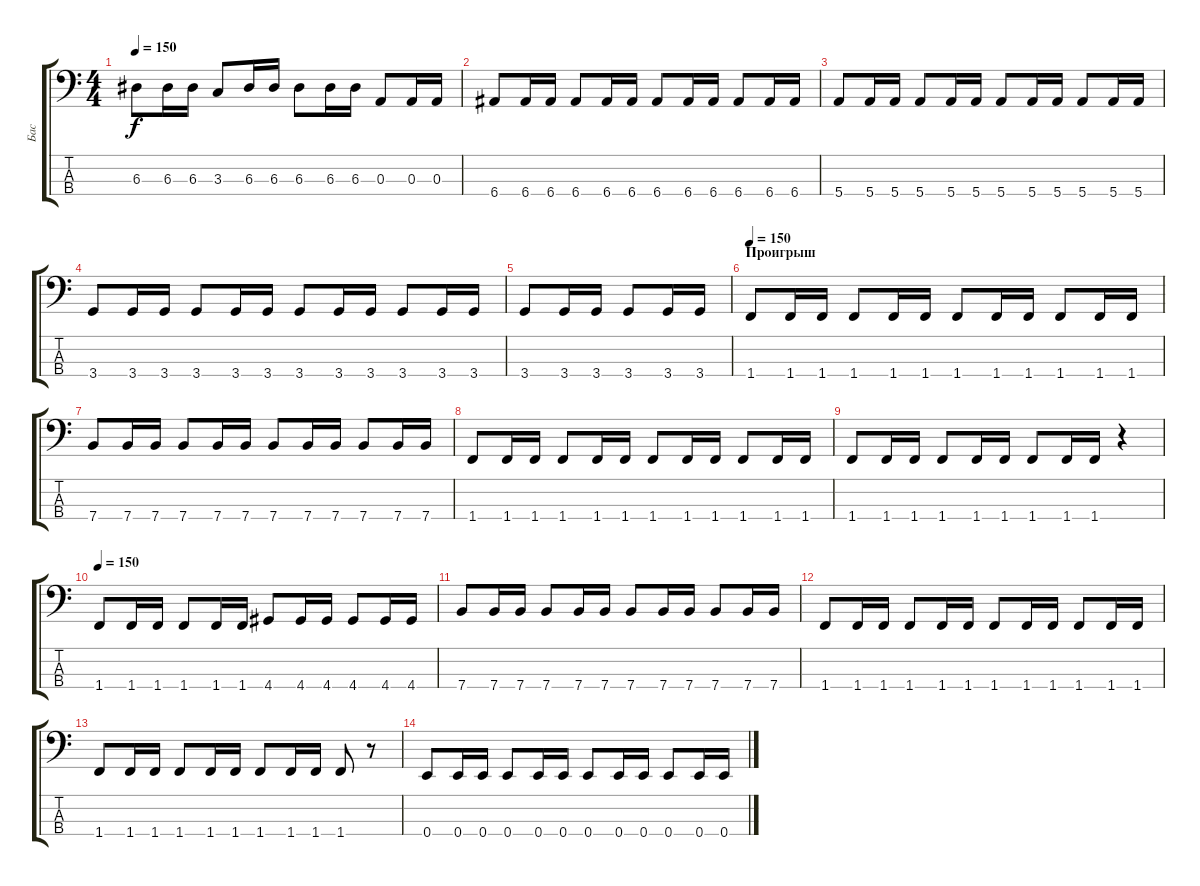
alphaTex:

\track ("Бас" "Бас") {instrument electricbassfinger}
\staff {score tabs}
\tuning (G2 D2 A1 E1) {hide}
\ts (4 4)
\tempo 150
\clef f4
\ks c
6.3.8{dy f} 6.3.16 6.3.16 3.3.8 6.3.16 6.3.16 6.3.8 6.3.16 6.3.16 0.3.8 0.3.16 0.3.16 |
6.4.8 6.4.16 6.4.16 6.4.8 6.4.16 6.4.16 6.4.8 6.4.16 6.4.16 6.4.8 6.4.16 6.4.16 |
5.4.8 5.4.16 5.4.16 5.4.8 5.4.16 5.4.16 5.4.8 5.4.16 5.4.16 5.4.8 5.4.16 5.4.16 |
3.4.8 3.4.16 3.4.16 3.4.8 3.4.16 3.4.16 3.4.8 3.4.16 3.4.16 3.4.8 3.4.16 3.4.16 |
3.4.8 3.4.16 3.4.16 3.4.8 3.4.16 3.4.16 |
\section ("" "Проигрыш")
\tempo 150
1.4.8 1.4.16 1.4.16 1.4.8 1.4.16 1.4.16 1.4.8 1.4.16 1.4.16 1.4.8 1.4.16 1.4.16 |
7.4.8 7.4.16 7.4.16 7.4.8 7.4.16 7.4.16 7.4.8 7.4.16 7.4.16 7.4.8 7.4.16 7.4.16 |
1.4.8 1.4.16 1.4.16 1.4.8 1.4.16 1.4.16 1.4.8 1.4.16 1.4.16 1.4.8 1.4.16 1.4.16 |
1.4.8 1.4.16 1.4.16 1.4.8 1.4.16 1.4.16 1.4.8 1.4.16 1.4.16 r.4 |
\tempo 150
1.4.8 1.4.16 1.4.16 1.4.8 1.4.16 1.4.16 4.4.8 4.4.16 4.4.16 4.4.8 4.4.16 4.4.16 |
7.4.8 7.4.16 7.4.16 7.4.8 7.4.16 7.4.16 7.4.8 7.4.16 7.4.16 7.4.8 7.4.16 7.4.16 |
1.4.8 1.4.16 1.4.16 1.4.8 1.4.16 1.4.16 1.4.8 1.4.16 1.4.16 1.4.8 1.4.16 1.4.16 |
1.4.8 1.4.16 1.4.16 1.4.8 1.4.16 1.4.16 1.4.8 1.4.16 1.4.16 1.4.8 r.8 |
0.4.8 0.4.16 0.4.16 0.4.8 0.4.16 0.4.16 0.4.8 0.4.16 0.4.16 0.4.8 0.4.16 0.4.16
